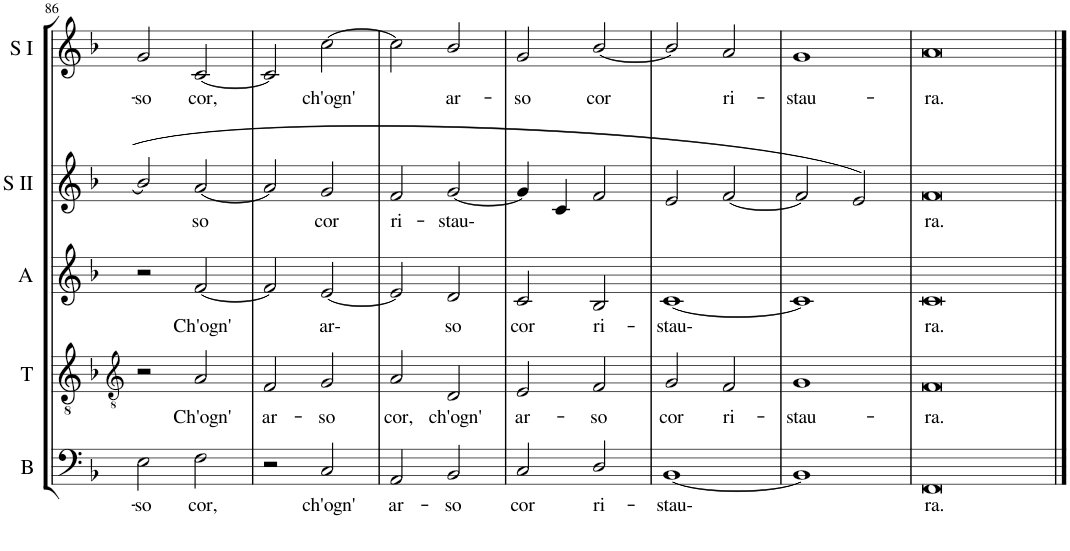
**kern	**text	**kern	**text	**kern	**text	**kern	**text	**kern	**text
*part5	*part5	*part4	*part4	*part3	*part3	*part2	*part2	*part1	*part1
*staff5	*staff5	*staff4	*staff4	*staff3	*staff3	*staff2	*staff2	*staff1	*staff1
*I"Bass	*	*I"Tenor	*	*I"Alto	*	*I"Soprano II	*	*I"Soprano I	*
*I'B	*	*I'T	*	*I'A	*	*I'S II	*	*I'S I	*
!!LO:PB:g=z
*clefF4	*	*clefGv2	*	*clefG2	*	*clefG2	*	*clefG2	*
*k[b-]	*	*k[b-]	*	*k[b-]	*	*k[b-]	*	*k[b-]	*
*F:	*	*F:	*	*F:	*	*F:	*	*F:	*
*M2/2	*	*M2/2	*	*M2/2	*	*M2/2	*	*M2/2	*
*met(c|)	*	*met(c|)	*	*met(c|)	*	*met(c|)	*	*met(c|)	*
=86	=86	=86	=86	=86	=86	=86	=86	=86	=86
!	!LO:LY:b	!	!	!	!	!	!	!	!LO:LY:b
2E\	-so	2r	.	2r	.	2b-/]	.	2g/	-so
!	!LO:LY:b	!	!LO:LY:b	!	!LO:LY:b	!	!LO:LY:b	!	!LO:LY:b
2F\	cor,	2A/	Ch'ogn'	[2f/	Ch'ogn'	[2a/	so	[2c/	cor,
=87	=87	=87	=87	=87	=87	=87	=87	=87	=87
!	!	!	!LO:LY:b	!	!	!	!	!	!
2r	.	2F/	ar-	2f/]	.	2a/]	.	2c/]	.
!	!LO:LY:b	!	!LO:LY:b	!	!LO:LY:b	!	!LO:LY:b	!	!LO:LY:b
2C/	ch'ogn'	2G/	-so	[2e/	ar-	2g/	cor	[2cc\	ch'ogn'
=88	=88	=88	=88	=88	=88	=88	=88	=88	=88
!	!LO:LY:b	!	!LO:LY:b	!	!	!	!LO:LY:b	!	!
2AA/	ar-	2A/	cor,	2e/]	.	2f/	ri-	2cc\]	.
!	!LO:LY:b	!	!LO:LY:b	!	!LO:LY:b	!	!LO:LY:b	!	!LO:LY:b
2BB-/	-so	2D/	ch'ogn'	2d/	so	[2g/	-stau-	2b-/	ar-
=89	=89	=89	=89	=89	=89	=89	=89	=89	=89
!	!LO:LY:b	!	!LO:LY:b	!	!LO:LY:b	!	!	!	!LO:LY:b
2C/	cor	2E/	ar-	2c/	cor	4g/]	.	2g/	-so
.	.	.	.	.	.	4c/	.	.	.
!	!LO:LY:b	!	!LO:LY:b	!	!LO:LY:b	!	!	!	!LO:LY:b
2D/	ri-	2F/	-so	2B-/	ri-	2f/	.	[2b-/	cor
=90	=90	=90	=90	=90	=90	=90	=90	=90	=90
!	!LO:LY:b	!	!LO:LY:b	!	!LO:LY:b	!	!	!	!
[1BB-	-stau-	2G/	cor	[1c	-stau-	2e/	.	2b-/]	.
!	!	!	!LO:LY:b	!	!	!	!	!	!LO:LY:b
.	.	2F/	ri-	.	.	[2f/	.	2a/	ri-
=91	=91	=91	=91	=91	=91	=91	=91	=91	=91
!	!	!	!LO:LY:b	!	!	!	!	!	!LO:LY:b
1BB-]	.	1G	-stau-	1c]	.	2f/]	.	1g	-stau-
.	.	.	.	.	.	2e/	.	.	.
=92	=92	=92	=92	=92	=92	=92	=92	=92	=92
!	!LO:LY:b	!	!LO:LY:b	!	!LO:LY:b	!	!LO:LY:b	!	!LO:LY:b
[1FF	ra.	[1F	-ra.	[1c	ra.	[1f	ra.	[1a	-ra.
==93	==93	==93	==93	==93	==93	==93	==93	==93	==93
1FF]	.	1F]	.	1c]	.	1f]	.	1a]	.
=	=	=	=	=	=	=	=	=	=
*-	*-	*-	*-	*-	*-	*-	*-	*-	*-
